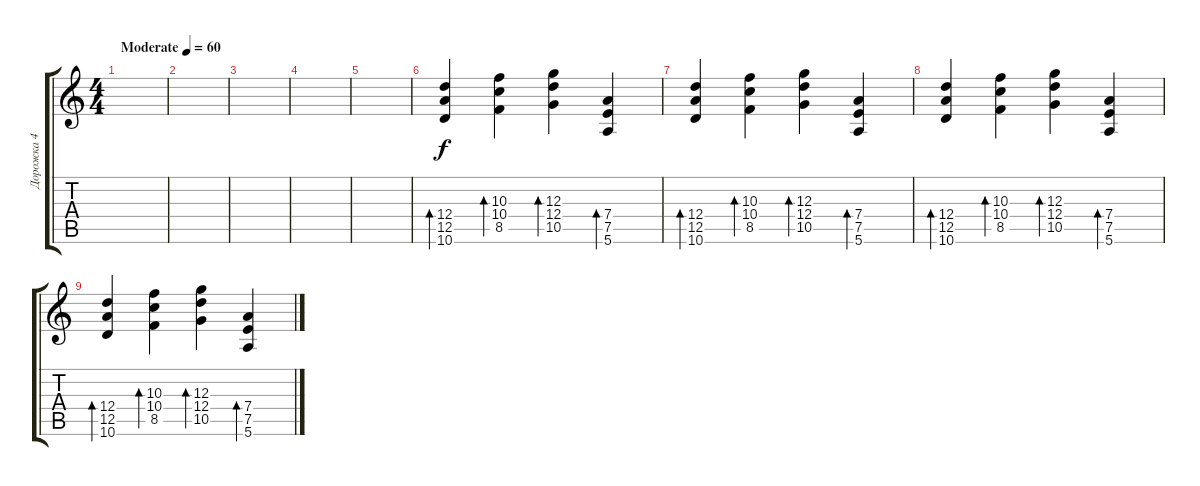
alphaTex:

\track ("Дорожка 4" "Дорожка 4") {instrument overdrivenguitar}
\staff {score tabs}
\tuning (E4 B3 G3 D3 A2 E2) {hide}
\ts (4 4)
\tempo (60 "Moderate")
\clef g2
\ks c
|
|
|
|
|
(12.4 12.5 10.6).4{bd 30} (10.3 10.4 8.5).4{bd 60} (12.3 12.4 10.5).4{bd 60} (7.4 7.5 5.6).4{bd 60} |
(12.4 12.5 10.6).4{bd 30} (10.3 10.4 8.5).4{bd 60} (12.3 12.4 10.5).4{bd 60} (7.4 7.5 5.6).4{bd 60} |
(12.4 12.5 10.6).4{bd 30} (10.3 10.4 8.5).4{bd 60} (12.3 12.4 10.5).4{bd 60} (7.4 7.5 5.6).4{bd 60} |
(12.4 12.5 10.6).4{bd 30} (10.3 10.4 8.5).4{bd 60} (12.3 12.4 10.5).4{bd 60} (7.4 7.5 5.6).4{bd 60}
